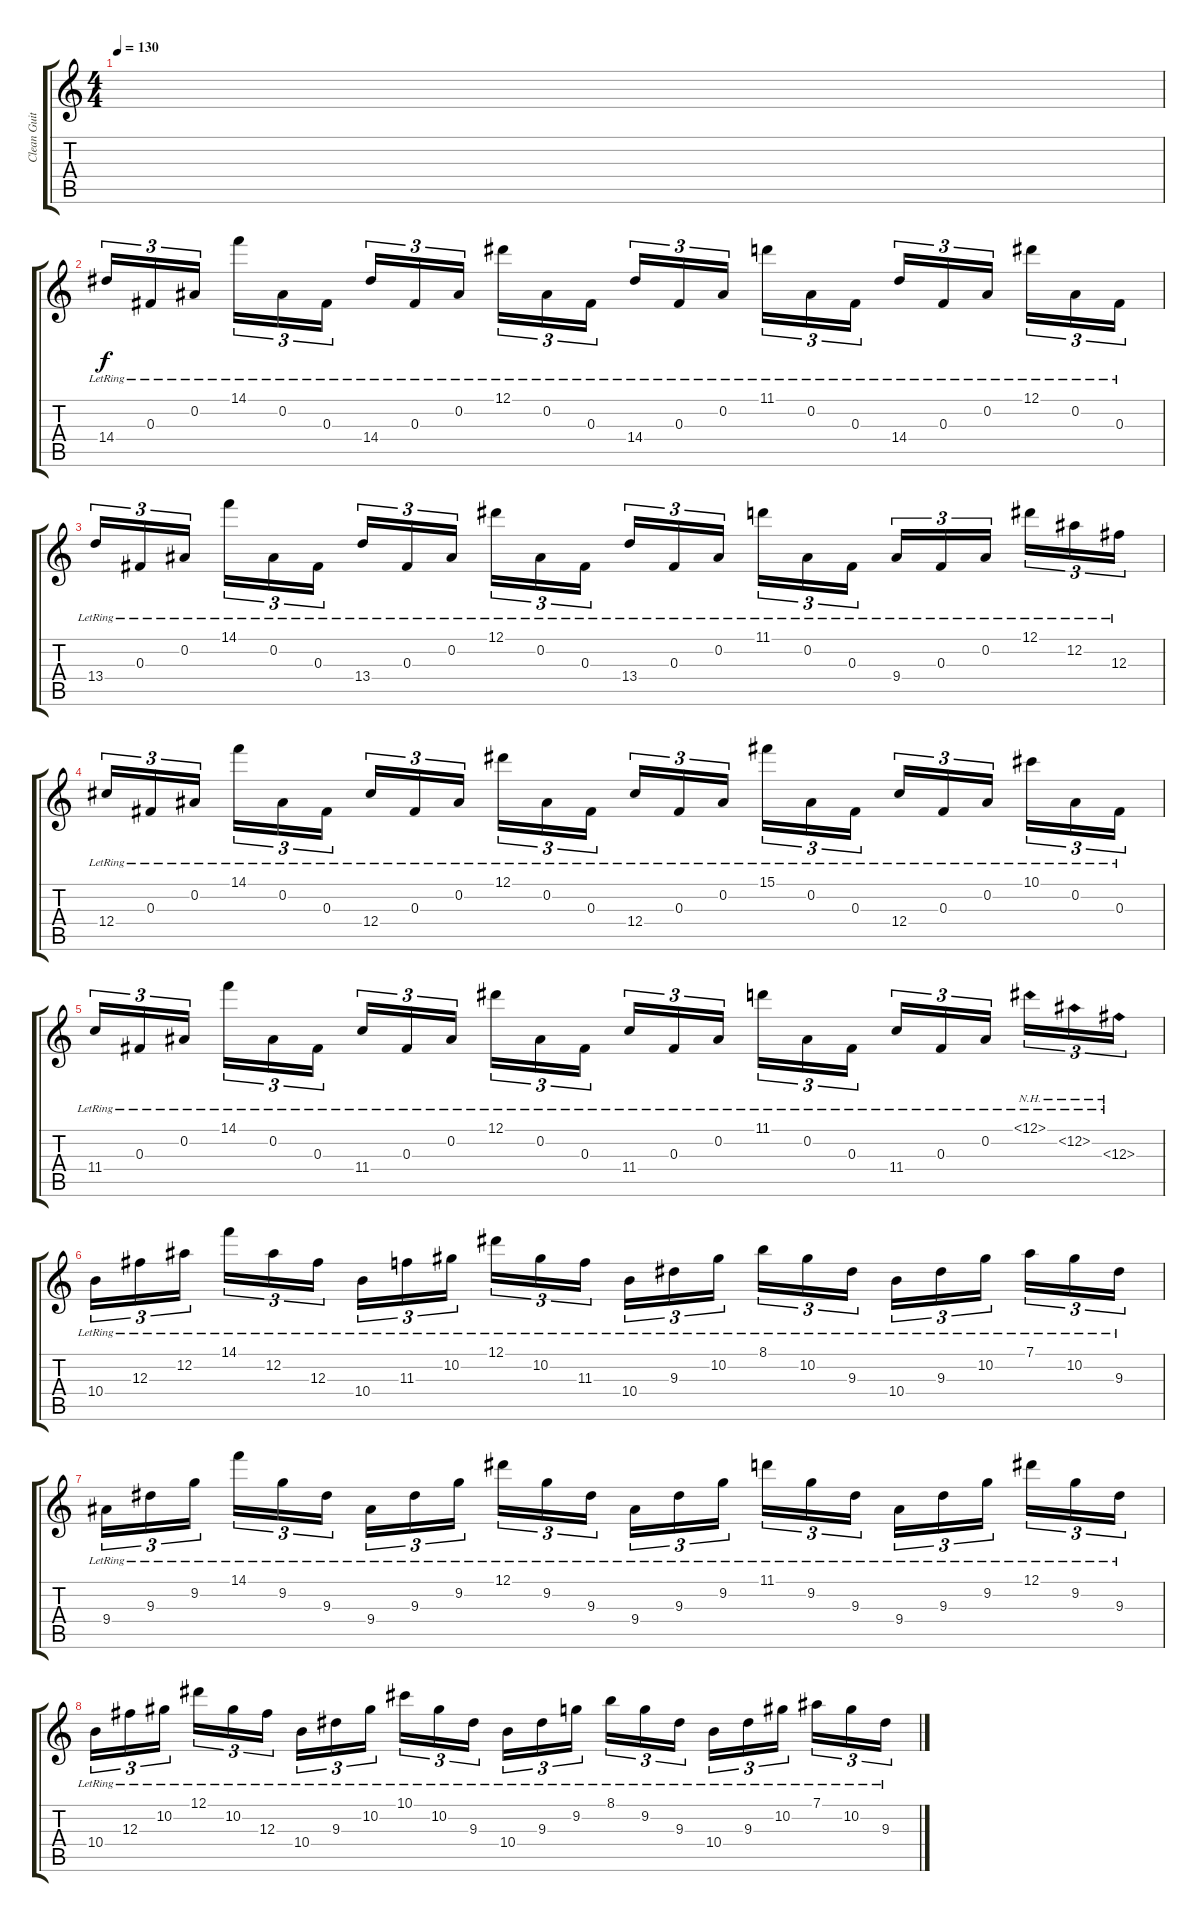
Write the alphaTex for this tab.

\track ("Clean Guitar 2" "Clean Guit") {instrument electricguitarjazz}
\staff {score tabs}
\tuning (Eb4 Bb3 Gb3 Db3 Ab2 Eb2) {hide}
\ts (4 4)
\tempo 130
\clef g2
\ks c
|
14.4{lr}.16{tu (3 2)} 0.3{lr}.16{tu (3 2)} 0.2{lr}.16{tu (3 2) beam splitsecondary} 14.1{lr}.16{tu (3 2)} 0.2{lr}.16{tu (3 2)} 0.3{lr}.16{tu (3 2)} 14.4{lr}.16{tu (3 2)} 0.3{lr}.16{tu (3 2)} 0.2{lr}.16{tu (3 2) beam splitsecondary} 12.1{lr}.16{tu (3 2)} 0.2{lr}.16{tu (3 2)} 0.3{lr}.16{tu (3 2)} 14.4{lr}.16{tu (3 2)} 0.3{lr}.16{tu (3 2)} 0.2{lr}.16{tu (3 2) beam splitsecondary} 11.1{lr}.16{tu (3 2)} 0.2{lr}.16{tu (3 2)} 0.3{lr}.16{tu (3 2)} 14.4{lr}.16{tu (3 2)} 0.3{lr}.16{tu (3 2)} 0.2{lr}.16{tu (3 2) beam splitsecondary} 12.1{lr}.16{tu (3 2)} 0.2{lr}.16{tu (3 2)} 0.3{lr}.16{tu (3 2)} |
13.4{lr}.16{tu (3 2)} 0.3{lr}.16{tu (3 2)} 0.2{lr}.16{tu (3 2) beam splitsecondary} 14.1{lr}.16{tu (3 2)} 0.2{lr}.16{tu (3 2)} 0.3{lr}.16{tu (3 2)} 13.4{lr}.16{tu (3 2)} 0.3{lr}.16{tu (3 2)} 0.2{lr}.16{tu (3 2) beam splitsecondary} 12.1{lr}.16{tu (3 2)} 0.2{lr}.16{tu (3 2)} 0.3{lr}.16{tu (3 2)} 13.4{lr}.16{tu (3 2)} 0.3{lr}.16{tu (3 2)} 0.2{lr}.16{tu (3 2) beam splitsecondary} 11.1{lr}.16{tu (3 2)} 0.2{lr}.16{tu (3 2)} 0.3{lr}.16{tu (3 2)} 9.4{lr}.16{tu (3 2)} 0.3{lr}.16{tu (3 2)} 0.2{lr}.16{tu (3 2) beam splitsecondary} 12.1{lr}.16{tu (3 2)} 12.2{lr}.16{tu (3 2)} 12.3{lr}.16{tu (3 2)} |
12.4{lr}.16{tu (3 2)} 0.3{lr}.16{tu (3 2)} 0.2{lr}.16{tu (3 2) beam splitsecondary} 14.1{lr}.16{tu (3 2)} 0.2{lr}.16{tu (3 2)} 0.3{lr}.16{tu (3 2)} 12.4{lr}.16{tu (3 2)} 0.3{lr}.16{tu (3 2)} 0.2{lr}.16{tu (3 2) beam splitsecondary} 12.1{lr}.16{tu (3 2)} 0.2{lr}.16{tu (3 2)} 0.3{lr}.16{tu (3 2)} 12.4{lr}.16{tu (3 2)} 0.3{lr}.16{tu (3 2)} 0.2{lr}.16{tu (3 2) beam splitsecondary} 15.1{lr}.16{tu (3 2)} 0.2{lr}.16{tu (3 2)} 0.3{lr}.16{tu (3 2)} 12.4{lr}.16{tu (3 2)} 0.3{lr}.16{tu (3 2)} 0.2{lr}.16{tu (3 2) beam splitsecondary} 10.1{lr}.16{tu (3 2)} 0.2{lr}.16{tu (3 2)} 0.3{lr}.16{tu (3 2)} |
11.4{lr}.16{tu (3 2)} 0.3{lr}.16{tu (3 2)} 0.2{lr}.16{tu (3 2) beam splitsecondary} 14.1{lr}.16{tu (3 2)} 0.2{lr}.16{tu (3 2)} 0.3{lr}.16{tu (3 2)} 11.4{lr}.16{tu (3 2)} 0.3{lr}.16{tu (3 2)} 0.2{lr}.16{tu (3 2) beam splitsecondary} 12.1{lr}.16{tu (3 2)} 0.2{lr}.16{tu (3 2)} 0.3{lr}.16{tu (3 2)} 11.4{lr}.16{tu (3 2)} 0.3{lr}.16{tu (3 2)} 0.2{lr}.16{tu (3 2) beam splitsecondary} 11.1{lr}.16{tu (3 2)} 0.2{lr}.16{tu (3 2)} 0.3{lr}.16{tu (3 2)} 11.4{lr}.16{tu (3 2)} 0.3{lr}.16{tu (3 2)} 0.2{lr}.16{tu (3 2) beam splitsecondary} 12.1{nh lr}.16{tu (3 2)} 12.2{nh lr}.16{tu (3 2)} 12.3{nh lr}.16{tu (3 2)} |
10.4{lr}.16{tu (3 2)} 12.3{lr}.16{tu (3 2)} 12.2{lr}.16{tu (3 2) beam splitsecondary} 14.1{lr}.16{tu (3 2)} 12.2{lr}.16{tu (3 2)} 12.3{lr}.16{tu (3 2)} 10.4{lr}.16{tu (3 2)} 11.3{lr}.16{tu (3 2)} 10.2{lr}.16{tu (3 2) beam splitsecondary} 12.1{lr}.16{tu (3 2)} 10.2{lr}.16{tu (3 2)} 11.3{lr}.16{tu (3 2)} 10.4{lr}.16{tu (3 2)} 9.3{lr}.16{tu (3 2)} 10.2{lr}.16{tu (3 2) beam splitsecondary} 8.1{lr}.16{tu (3 2)} 10.2{lr}.16{tu (3 2)} 9.3{lr}.16{tu (3 2)} 10.4{lr}.16{tu (3 2)} 9.3{lr}.16{tu (3 2)} 10.2{lr}.16{tu (3 2) beam splitsecondary} 7.1{lr}.16{tu (3 2)} 10.2{lr}.16{tu (3 2)} 9.3{lr}.16{tu (3 2)} |
9.4{lr}.16{tu (3 2)} 9.3{lr}.16{tu (3 2)} 9.2{lr}.16{tu (3 2) beam splitsecondary} 14.1{lr}.16{tu (3 2)} 9.2{lr}.16{tu (3 2)} 9.3{lr}.16{tu (3 2)} 9.4{lr}.16{tu (3 2)} 9.3{lr}.16{tu (3 2)} 9.2{lr}.16{tu (3 2) beam splitsecondary} 12.1{lr}.16{tu (3 2)} 9.2{lr}.16{tu (3 2)} 9.3{lr}.16{tu (3 2)} 9.4{lr}.16{tu (3 2)} 9.3{lr}.16{tu (3 2)} 9.2{lr}.16{tu (3 2) beam splitsecondary} 11.1{lr}.16{tu (3 2)} 9.2{lr}.16{tu (3 2)} 9.3{lr}.16{tu (3 2)} 9.4{lr}.16{tu (3 2)} 9.3{lr}.16{tu (3 2)} 9.2{lr}.16{tu (3 2) beam splitsecondary} 12.1{lr}.16{tu (3 2)} 9.2{lr}.16{tu (3 2)} 9.3{lr}.16{tu (3 2)} |
10.4{lr}.16{tu (3 2)} 12.3{lr}.16{tu (3 2)} 10.2{lr}.16{tu (3 2) beam splitsecondary} 12.1{lr}.16{tu (3 2)} 10.2{lr}.16{tu (3 2)} 12.3{lr}.16{tu (3 2)} 10.4{lr}.16{tu (3 2)} 9.3{lr}.16{tu (3 2)} 10.2{lr}.16{tu (3 2) beam splitsecondary} 10.1{lr}.16{tu (3 2)} 10.2{lr}.16{tu (3 2)} 9.3{lr}.16{tu (3 2)} 10.4{lr}.16{tu (3 2)} 9.3{lr}.16{tu (3 2)} 9.2{lr}.16{tu (3 2) beam splitsecondary} 8.1{lr}.16{tu (3 2)} 9.2{lr}.16{tu (3 2)} 9.3{lr}.16{tu (3 2)} 10.4{lr}.16{tu (3 2)} 9.3{lr}.16{tu (3 2)} 10.2{lr}.16{tu (3 2) beam splitsecondary} 7.1{lr}.16{tu (3 2)} 10.2{lr}.16{tu (3 2)} 9.3{lr}.16{tu (3 2)}
